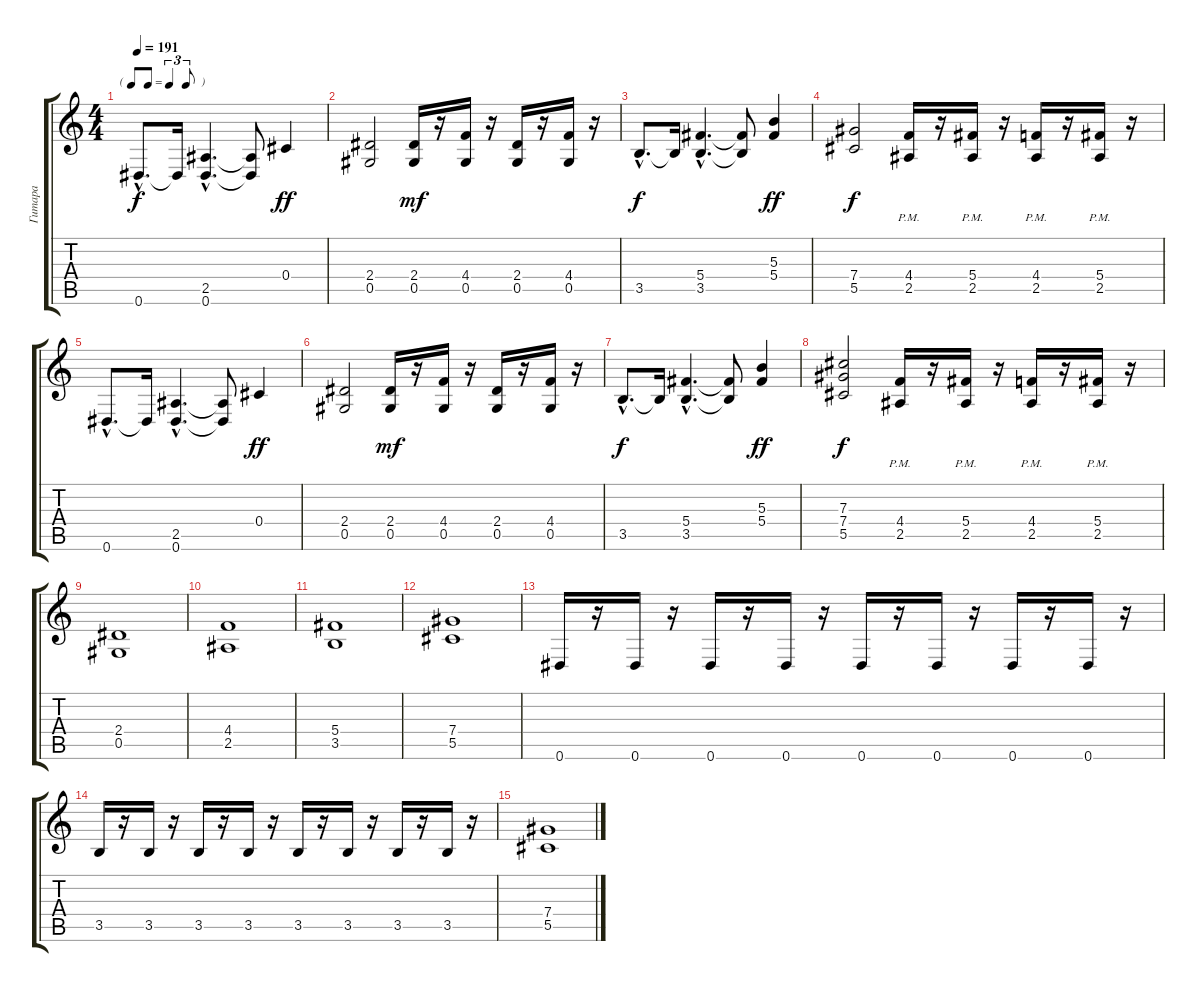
\track ("Гитара" "Гитара") {instrument distortionguitar}
\staff {score tabs}
\tuning (Eb4 Bb3 Gb3 Db3 Ab2 Eb2) {hide}
\ts (4 4)
\tf triplet8th
\tempo 191
\clef g2
\ks c
0.6{hac}.8{d dy f} 0.6{t}.16 (2.5{hac} 0.6{hac}).4{d} (2.5{t} 0.6{t}).8 0.4.4{dy ff} |
(2.4 0.5).2 (2.4 0.5).16{dy mf} r.16 (4.4 0.5).16 r.16 (2.4 0.5).16 r.16 (4.4 0.5).16 r.16 |
3.5{hac}.8{d dy f} 3.5{t}.16 (5.4{hac} 3.5{hac}).4{d} (5.4{t} 3.5{t}).8 (5.3 5.4).4{dy ff} |
(7.4 5.5).2{dy f} (4.4{pm} 2.5{pm}).16 r.16 (5.4{pm} 2.5{pm}).16 r.16 (4.4{pm} 2.5{pm}).16 r.16 (5.4{pm} 2.5{pm}).16 r.16 |
0.6{hac}.8{d} 0.6{t}.16 (2.5{hac} 0.6{hac}).4{d} (2.5{t} 0.6{t}).8 0.4.4{dy ff} |
(2.4 0.5).2 (2.4 0.5).16{dy mf} r.16 (4.4 0.5).16 r.16 (2.4 0.5).16 r.16 (4.4 0.5).16 r.16 |
3.5{hac}.8{d dy f} 3.5{t}.16 (5.4{hac} 3.5{hac}).4{d} (5.4{t} 3.5{t}).8 (5.3 5.4).4{dy ff} |
(7.3 7.4 5.5).2{dy f} (4.4{pm} 2.5{pm}).16 r.16 (5.4{pm} 2.5{pm}).16 r.16 (4.4{pm} 2.5{pm}).16 r.16 (5.4{pm} 2.5{pm}).16 r.16 |
(2.4 0.5).1 |
(4.4 2.5).1 |
(5.4 3.5).1 |
(7.4 5.5).1 |
0.6.16 r.16 0.6.16 r.16 0.6.16 r.16 0.6.16 r.16 0.6.16 r.16 0.6.16 r.16 0.6.16 r.16 0.6.16 r.16 |
3.5.16 r.16 3.5.16 r.16 3.5.16 r.16 3.5.16 r.16 3.5.16 r.16 3.5.16 r.16 3.5.16 r.16 3.5.16 r.16 |
(7.4 5.5).1
